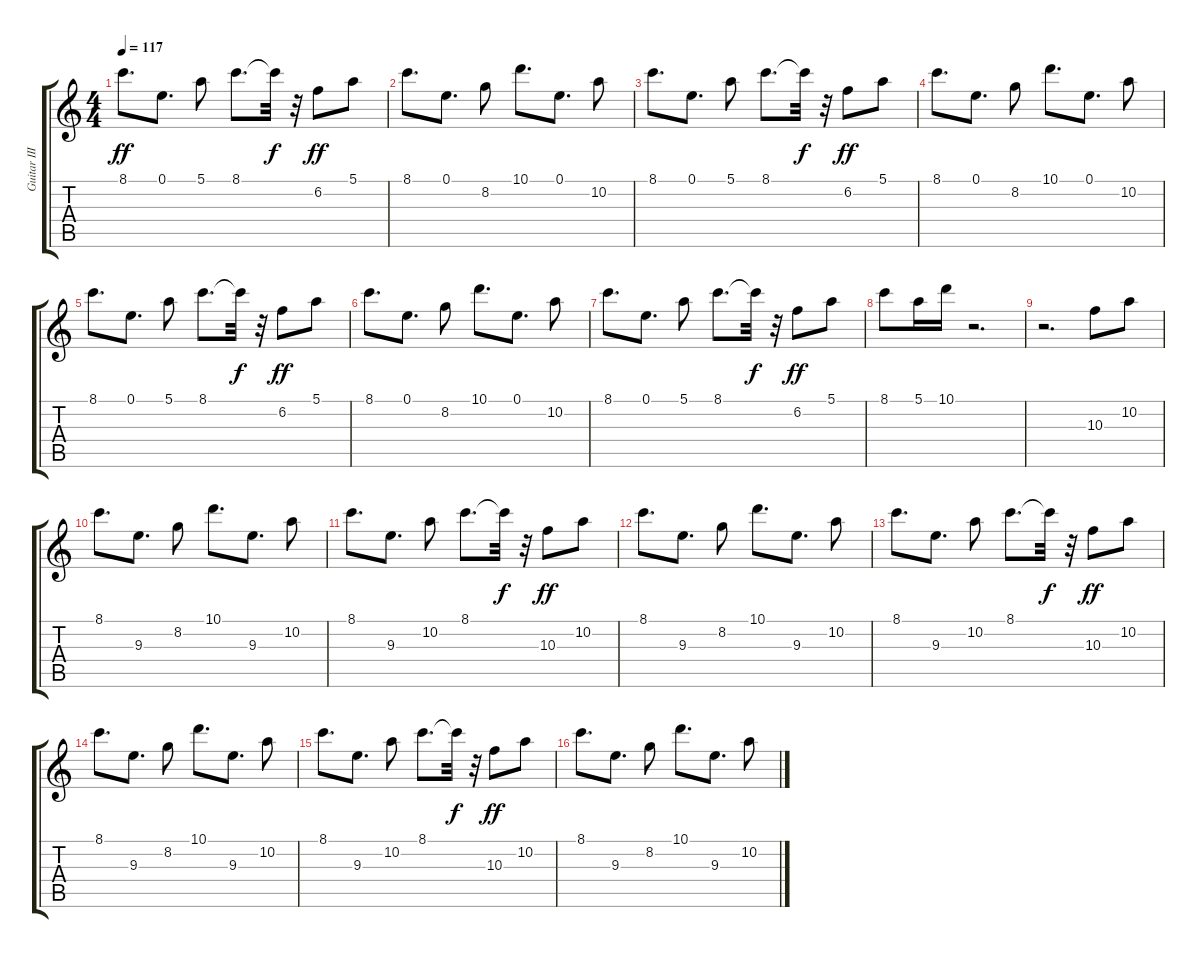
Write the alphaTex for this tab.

\track ("Guitar III" "Guitar III") {instrument overdrivenguitar}
\staff {score tabs}
\tuning (E4 B3 G3 D3 A2 E2) {hide}
\ts (4 4)
\tempo 117
\clef g2
\ks c
8.1.8{d dy ff} 0.1.8{d} 5.1.8 8.1.8{d} 8.1{t}.32{dy f} r.32 6.2.8{dy ff} 5.1.8 |
8.1.8{d} 0.1.8{d} 8.2.8 10.1.8{d} 0.1.8{d} 10.2.8 |
8.1.8{d} 0.1.8{d} 5.1.8 8.1.8{d} 8.1{t}.32{dy f} r.32 6.2.8{dy ff} 5.1.8 |
8.1.8{d} 0.1.8{d} 8.2.8 10.1.8{d} 0.1.8{d} 10.2.8 |
8.1.8{d} 0.1.8{d} 5.1.8 8.1.8{d} 8.1{t}.32{dy f} r.32 6.2.8{dy ff} 5.1.8 |
8.1.8{d} 0.1.8{d} 8.2.8 10.1.8{d} 0.1.8{d} 10.2.8 |
8.1.8{d} 0.1.8{d} 5.1.8 8.1.8{d} 8.1{t}.32{dy f} r.32 6.2.8{dy ff} 5.1.8 |
8.1.8 5.1.16 10.1.16 r.2{d} |
r.2{d} 10.3.8 10.2.8 |
8.1.8{d} 9.3.8{d} 8.2.8 10.1.8{d} 9.3.8{d} 10.2.8 |
8.1.8{d} 9.3.8{d} 10.2.8 8.1.8{d} 8.1{t}.32{dy f} r.32 10.3.8{dy ff} 10.2.8 |
8.1.8{d} 9.3.8{d} 8.2.8 10.1.8{d} 9.3.8{d} 10.2.8 |
8.1.8{d} 9.3.8{d} 10.2.8 8.1.8{d} 8.1{t}.32{dy f} r.32 10.3.8{dy ff} 10.2.8 |
8.1.8{d} 9.3.8{d} 8.2.8 10.1.8{d} 9.3.8{d} 10.2.8 |
8.1.8{d} 9.3.8{d} 10.2.8 8.1.8{d} 8.1{t}.32{dy f} r.32 10.3.8{dy ff} 10.2.8 |
8.1.8{d} 9.3.8{d} 8.2.8 10.1.8{d} 9.3.8{d} 10.2.8
